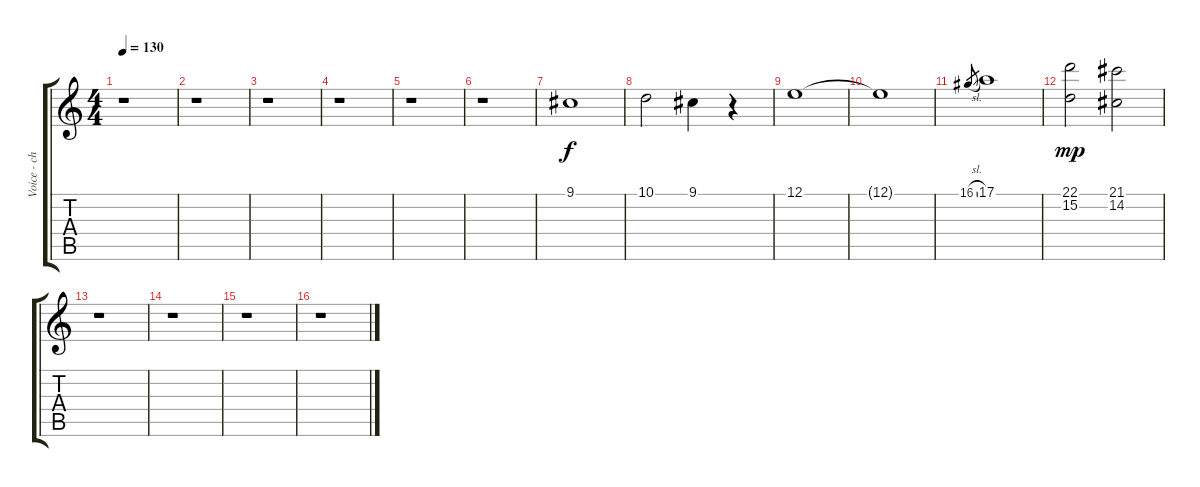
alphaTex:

\track ("Voice - choirs" "Voice - ch") {instrument choiraahs}
\staff {score tabs}
\tuning (E4 B3 G3 D3 A2 E2) {hide}
\ts (4 4)
\tempo 130
\clef g2
\ks c
r.1{dy fff} |
r.1 |
r.1 |
r.1 |
r.1 |
r.1 |
9.1.1{dy f volume 15 balance 8 instrument sopranosax} |
10.1.2 9.1.4 r.4 |
12.1.1 |
12.1{t}.1 |
16.1{sl}.8{gr} 17.1.1 |
(22.1 15.2).2{dy mp} (21.1 14.2).2 |
r.1 |
r.1 |
r.1 |
r.1
